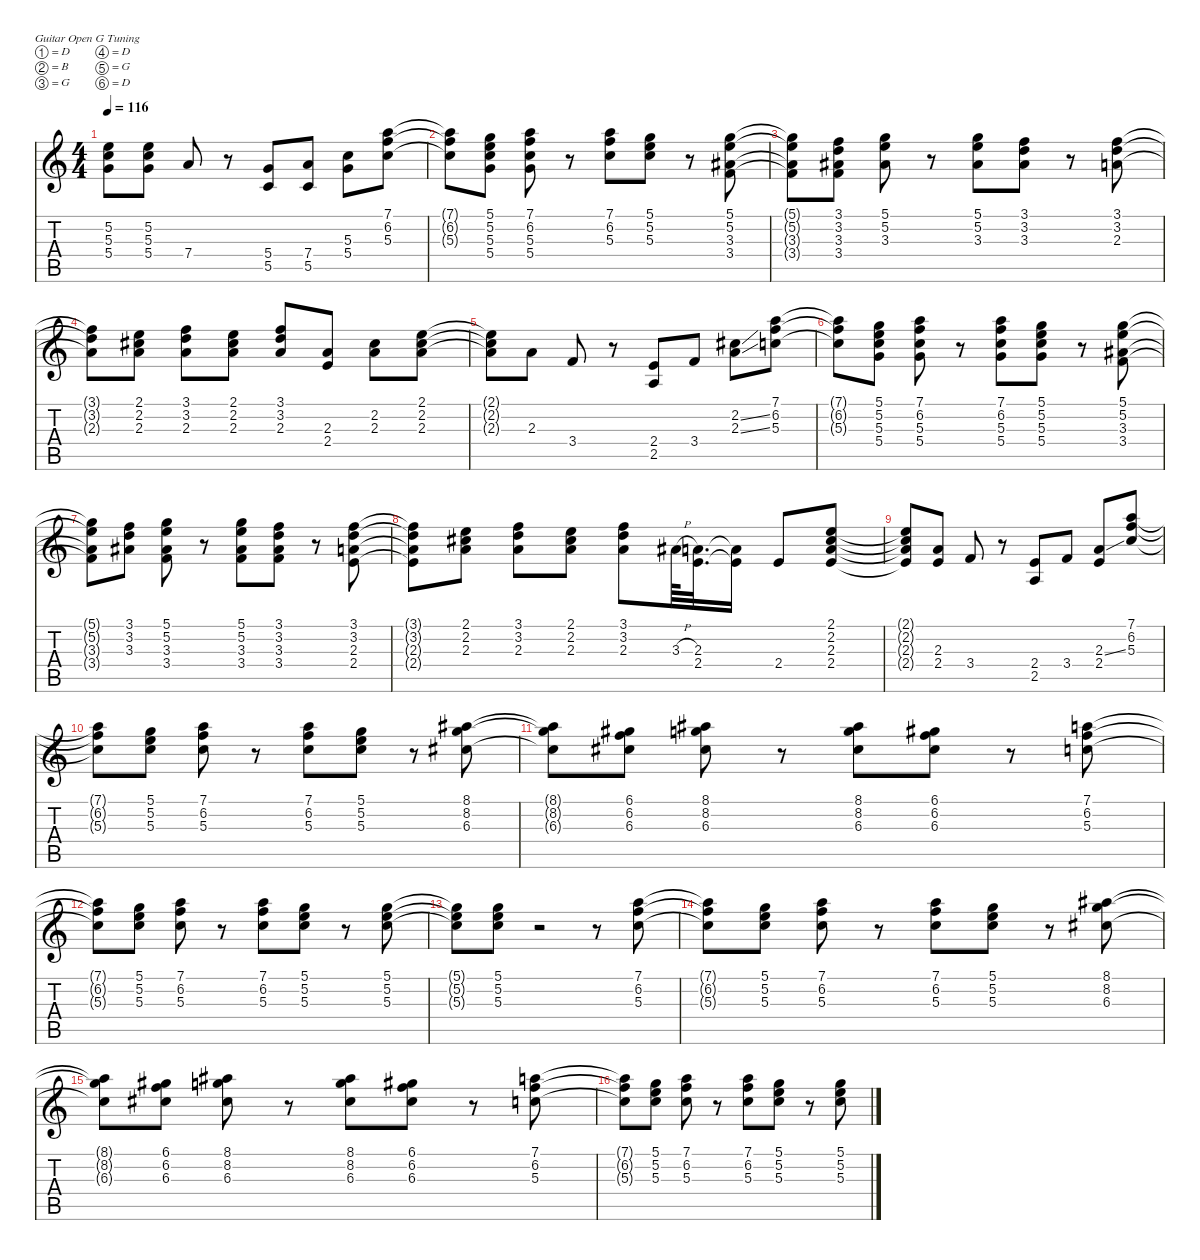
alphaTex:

\defaultSystemsLayout 4
\hideDynamics
\bracketExtendMode nobrackets
\singleTrackTrackNamePolicy hidden
\multiTrackTrackNamePolicy hidden
\otherSystemsTrackNameOrientation horizontal
\track ("Guitar 2" "dist.guit.") {mute instrument distortionguitar}
\staff {score tabs}
\tuning (D4 B3 G3 D3 G2 D2)
\ts (4 4)
\tempo 116
\clef g2
\ks c
(5.2{t} 5.3{t} 5.4{t}).8{dy f beam Down} (5.2 5.3 5.4).8{beam Down} 7.4.8{beam Up} r.8{beam Up} (5.4 5.5).8{beam Up} (7.4 5.5).8{beam Up} (5.3 5.4).8{beam Down} (7.1 6.2 5.3).8{beam Down} |
(7.1{t} 6.2{t} 5.3{t}).8{beam Down} (5.1 5.2 5.3 5.4).8{beam Down} (7.1 6.2 5.3 5.4).8{beam Down} r.8{beam Down} (7.1 6.2 5.3).8{beam Down} (5.1 5.2 5.3).8{beam Down} r.8{beam Down} (5.1 5.2 3.3{acc #} 3.4).8{beam Down} |
(5.1{t} 5.2{t} 3.3{t acc #} 3.4{t}).8{beam Down} (3.1 3.2 3.3{acc #} 3.4).8{beam Down} (5.1 5.2 3.3{acc #}).8{beam Down} r.8{beam Down} (5.1 5.2 3.3{acc #}).8{beam Down} (3.1 3.2 3.3{acc #}).8{beam Down} r.8{beam Down} (3.1 3.2 2.3).8{beam Down} |
(3.1{t} 3.2{t} 2.3{t}).8{beam Down} (2.1 2.2{acc #} 2.3).8{beam Down} (3.1 3.2 2.3).8{beam Down} (2.1 2.2{acc #} 2.3).8{beam Down} (3.1 3.2 2.3).8{beam Up} (2.3 2.4).8{beam Up} (2.2{acc #} 2.3).8{beam Down} (2.1 2.2{acc #} 2.3).8{beam Down} |
(2.1{t} 2.2{t acc #} 2.3{t}).8{beam Down} 2.3.8{beam Down} 3.4.8{beam Up} r.8{beam Up} (2.4 2.5).8{beam Up} 3.4.8{beam Up} (2.2{ss acc #} 2.3{ss}).8{beam Down} (7.1 6.2 5.3).8{beam Down} |
(7.1{t} 6.2{t} 5.3{t}).8{beam Down} (5.1 5.2 5.3 5.4).8{beam Down} (7.1 6.2 5.3 5.4).8{beam Down} r.8{beam Down} (7.1 6.2 5.3 5.4).8{beam Down} (5.1 5.2 5.3 5.4).8{beam Down} r.8{beam Down} (5.1 5.2 3.3{acc #} 3.4).8{beam Down} |
(5.1{t} 5.2{t} 3.3{t acc #} 3.4{t}).8{beam Down} (3.1 3.2 3.3{acc #}).8{beam Down} (5.1 5.2 3.3{acc #} 3.4).8{beam Down} r.8{beam Down} (5.1 5.2 3.3{acc #} 3.4).8{beam Down} (3.1 3.2 3.3{acc #} 3.4).8{beam Down} r.8{beam Down} (3.1 3.2 2.3 2.4).8{beam Down} |
(3.1{t} 3.2{t} 2.3{t} 2.4{t}).8{beam Down} (2.1 2.2{acc #} 2.3).8{beam Down} (3.1 3.2 2.3).8{beam Down} (2.1 2.2{acc #} 2.3).8{beam Down} (3.1 3.2 2.3).8{beam Down} 3.3{h acc #}.64{beam Down} (2.3 2.4).32{d beam Down} (2.3{t} 2.4{t}).16{beam Down} 2.4.8{beam Up} (2.1 2.2{acc #} 2.3 2.4).8{beam Up} |
(2.1{t} 2.2{t acc #} 2.3{t} 2.4{t}).8{beam Up} (2.3 2.4).8{beam Up} 3.4.8{beam Up} r.8{beam Up} (2.4 2.5).8{beam Up} 3.4.8{beam Up} (2.3{ss} 2.4).8{beam Up} (7.1 6.2 5.3).8{beam Up} |
(7.1{t} 6.2{t} 5.3{t}).8{beam Down} (5.1 5.2 5.3).8{beam Down} (7.1 6.2 5.3).8{beam Down} r.8{beam Down} (7.1 6.2 5.3).8{beam Down} (5.1 5.2 5.3).8{beam Down} r.8{beam Down} (8.1{acc #} 8.2 6.3{acc #}).8{beam Down} |
(8.1{t acc #} 8.2{t} 6.3{t acc #}).8{beam Down} (6.1{acc #} 6.2 6.3{acc #}).8{beam Down} (8.1{acc #} 8.2 6.3{acc #}).8{beam Down} r.8{beam Down} (8.1{acc #} 8.2 6.3{acc #}).8{beam Down} (6.1{acc #} 6.2 6.3{acc #}).8{beam Down} r.8{beam Down} (7.1 6.2 5.3).8{beam Down} |
(7.1{t} 6.2{t} 5.3{t}).8{beam Down} (5.1 5.2 5.3).8{beam Down} (7.1 6.2 5.3).8{beam Down} r.8{beam Down} (7.1 6.2 5.3).8{beam Down} (5.1 5.2 5.3).8{beam Down} r.8{beam Down} (5.1 5.2 5.3).8{beam Down} |
(5.1{t} 5.2{t} 5.3{t}).8{beam Down} (5.1 5.2 5.3).8{beam Down} r.2{beam Down} r.8{beam Down} (7.1 6.2 5.3).8{beam Down} |
(7.1{t} 6.2{t} 5.3{t}).8{beam Down} (5.1 5.2 5.3).8{beam Down} (7.1 6.2 5.3).8{beam Down} r.8{beam Down} (7.1 6.2 5.3).8{beam Down} (5.1 5.2 5.3).8{beam Down} r.8{beam Down} (8.1{acc #} 8.2 6.3{acc #}).8{beam Down} |
(8.1{t acc #} 8.2{t} 6.3{t acc #}).8{beam Down} (6.1{acc #} 6.2 6.3{acc #}).8{beam Down} (8.1{acc #} 8.2 6.3{acc #}).8{beam Down} r.8{beam Down} (8.1{acc #} 8.2 6.3{acc #}).8{beam Down} (6.1{acc #} 6.2 6.3{acc #}).8{beam Down} r.8{beam Down} (7.1 6.2 5.3).8{beam Down} |
(7.1{t} 6.2{t} 5.3{t}).8{beam Down} (5.1 5.2 5.3).8{beam Down} (7.1 6.2 5.3).8{beam Down} r.8{beam Down} (7.1 6.2 5.3).8{beam Down} (5.1 5.2 5.3).8{beam Down} r.8{beam Down} (5.1 5.2 5.3).8{beam Down}
